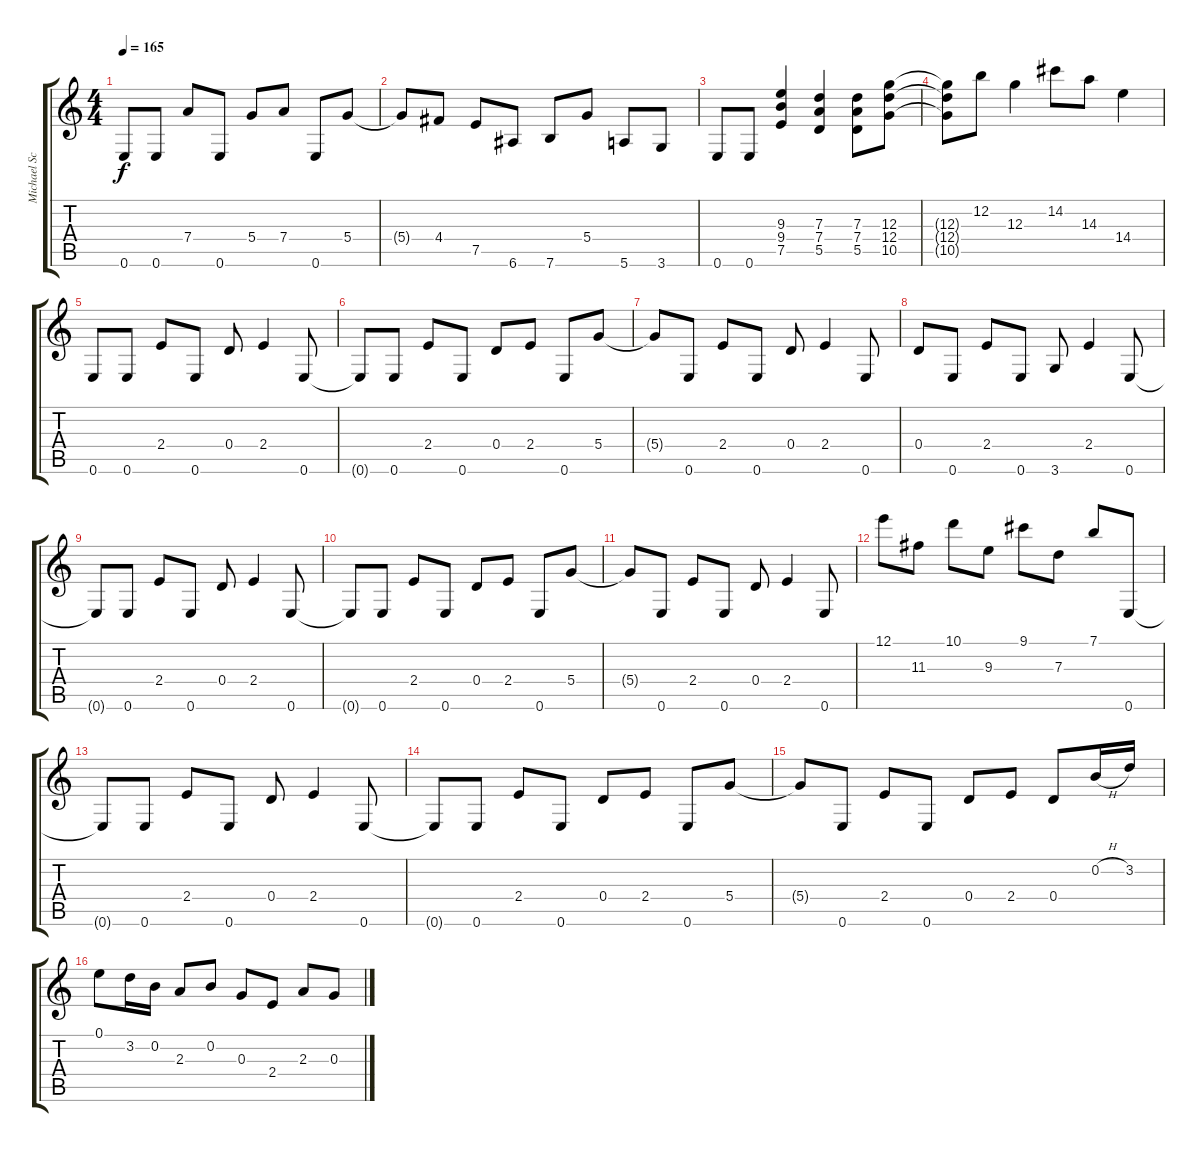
\track ("Michael Schenker" "Michael Sc") {instrument acousticguitarsteel}
\staff {score tabs}
\tuning (E4 B3 G3 D3 A2 E2) {hide}
\ts (4 4)
\tempo 165
\clef g2
\ks c
0.6{t}.8{dy f} 0.6.8 7.4.8 0.6.8 5.4.8 7.4.8 0.6.8 5.4.8 |
5.4{t}.8 4.4.8 7.5.8 6.6.8 7.6.8 5.4.8 5.6.8 3.6.8 |
0.6.8 0.6.8 (9.3 9.4 7.5).4 (7.3 7.4 5.5).4 (7.3 7.4 5.5).8 (12.3 12.4 10.5).8 |
(12.3{t} 12.4{t} 10.5{t}).8 12.2.8 12.3.4 14.2.8 14.3.8 14.4.4 |
0.6.8 0.6.8 2.4.8 0.6.8 0.4.8 2.4.4 0.6.8 |
0.6{t}.8 0.6.8 2.4.8 0.6.8 0.4.8 2.4.8 0.6.8 5.4.8 |
5.4{t}.8 0.6.8 2.4.8 0.6.8 0.4.8 2.4.4 0.6.8 |
0.4.8 0.6.8 2.4.8 0.6.8 3.6.8 2.4.4 0.6.8 |
0.6{t}.8 0.6.8 2.4.8 0.6.8 0.4.8 2.4.4 0.6.8 |
0.6{t}.8 0.6.8 2.4.8 0.6.8 0.4.8 2.4.8 0.6.8 5.4.8 |
5.4{t}.8 0.6.8 2.4.8 0.6.8 0.4.8 2.4.4 0.6.8 |
12.1.8 11.3.8 10.1.8 9.3.8 9.1.8 7.3.8 7.1.8 0.6.8 |
0.6{t}.8 0.6.8 2.4.8 0.6.8 0.4.8 2.4.4 0.6.8 |
0.6{t}.8 0.6.8 2.4.8 0.6.8 0.4.8 2.4.8 0.6.8 5.4.8 |
5.4{t}.8 0.6.8 2.4.8 0.6.8 0.4.8 2.4.8 0.4.8 0.2{h}.16 3.2.16 |
0.1.8 3.2.16 0.2.16 2.3.8 0.2.8 0.3.8 2.4.8 2.3.8 0.3.8
